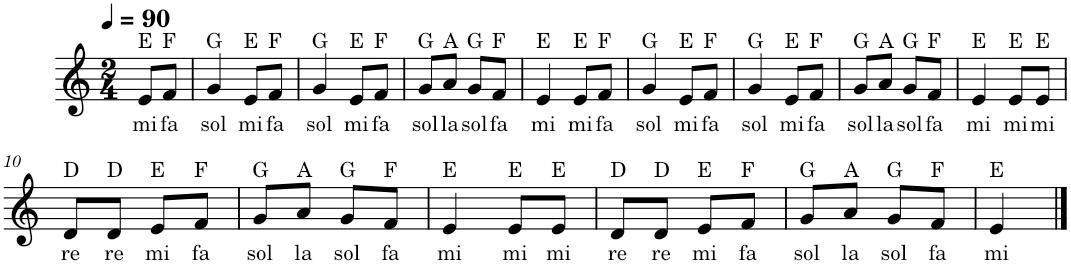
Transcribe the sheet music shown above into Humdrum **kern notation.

**kern	**text
*part1	*part1
*staff1	*staff1
*I"Piano	*
*I'Pno.	*
*clefG2	*
*k[]	*
*M2/4	*
*MM90	*
=1	=1
!LO:TX:a:t=E	!
!	!LO:LY:b
8e/L	mi
!LO:TX:a:t=F	!
!	!LO:LY:b
8f/J	fa
=2	=2
!LO:TX:a:t=G	!
!	!LO:LY:b
4g/	sol
!LO:TX:a:t=E	!
!	!LO:LY:b
8e/L	mi
!LO:TX:a:t=F	!
!	!LO:LY:b
8f/J	fa
=3	=3
!LO:TX:a:t=G	!
!	!LO:LY:b
4g/	sol
!LO:TX:a:t=E	!
!	!LO:LY:b
8e/L	mi
!LO:TX:a:t=F	!
!	!LO:LY:b
8f/J	fa
=4	=4
!LO:TX:a:t=G	!
!	!LO:LY:b
8g/L	sol
!LO:TX:a:t=A	!
!	!LO:LY:b
8a/J	la
!LO:TX:a:t=G	!
!	!LO:LY:b
8g/L	sol
!LO:TX:a:t=F	!
!	!LO:LY:b
8f/J	fa
=5	=5
!LO:TX:a:t=E	!
!	!LO:LY:b
4e/	mi
!LO:TX:a:t=E	!
!	!LO:LY:b
8e/L	mi
!LO:TX:a:t=F	!
!	!LO:LY:b
8f/J	fa
=6	=6
!LO:TX:a:t=G	!
!	!LO:LY:b
4g/	sol
!LO:TX:a:t=E	!
!	!LO:LY:b
8e/L	mi
!LO:TX:a:t=F	!
!	!LO:LY:b
8f/J	fa
=7	=7
!LO:TX:a:t=G	!
!	!LO:LY:b
4g/	sol
!LO:TX:a:t=E	!
!	!LO:LY:b
8e/L	mi
!LO:TX:a:t=F	!
!	!LO:LY:b
8f/J	fa
=8	=8
!LO:TX:a:t=G	!
!	!LO:LY:b
8g/L	sol
!LO:TX:a:t=A	!
!	!LO:LY:b
8a/J	la
!LO:TX:a:t=G	!
!	!LO:LY:b
8g/L	sol
!LO:TX:a:t=F	!
!	!LO:LY:b
8f/J	fa
=9	=9
!LO:TX:a:t=E	!
!	!LO:LY:b
4e/	mi
!LO:TX:a:t=E	!
!	!LO:LY:b
8e/L	mi
!LO:TX:a:t=E	!
!	!LO:LY:b
8e/J	mi
!!LO:LB:g=z
=10	=10
!LO:TX:a:t=D	!
!	!LO:LY:b
8d/L	re
!LO:TX:a:t=D	!
!	!LO:LY:b
8d/J	re
!LO:TX:a:t=E	!
!	!LO:LY:b
8e/L	mi
!LO:TX:a:t=F	!
!	!LO:LY:b
8f/J	fa
=11	=11
!LO:TX:a:t=G	!
!	!LO:LY:b
8g/L	sol
!LO:TX:a:t=A	!
!	!LO:LY:b
8a/J	la
!LO:TX:a:t=G	!
!	!LO:LY:b
8g/L	sol
!LO:TX:a:t=F	!
!	!LO:LY:b
8f/J	fa
=12	=12
!LO:TX:a:t=E	!
!	!LO:LY:b
4e/	mi
!LO:TX:a:t=E	!
!	!LO:LY:b
8e/L	mi
!LO:TX:a:t=E	!
!	!LO:LY:b
8e/J	mi
=13	=13
!LO:TX:a:t=D	!
!	!LO:LY:b
8d/L	re
!LO:TX:a:t=D	!
!	!LO:LY:b
8d/J	re
!LO:TX:a:t=E	!
!	!LO:LY:b
8e/L	mi
!LO:TX:a:t=F	!
!	!LO:LY:b
8f/J	fa
=14	=14
!LO:TX:a:t=G	!
!	!LO:LY:b
8g/L	sol
!LO:TX:a:t=A	!
!	!LO:LY:b
8a/J	la
!LO:TX:a:t=G	!
!	!LO:LY:b
8g/L	sol
!LO:TX:a:t=F	!
!	!LO:LY:b
8f/J	fa
=15	=15
!LO:TX:a:t=E	!
!	!LO:LY:b
4e/	mi
==	==
*-	*-
